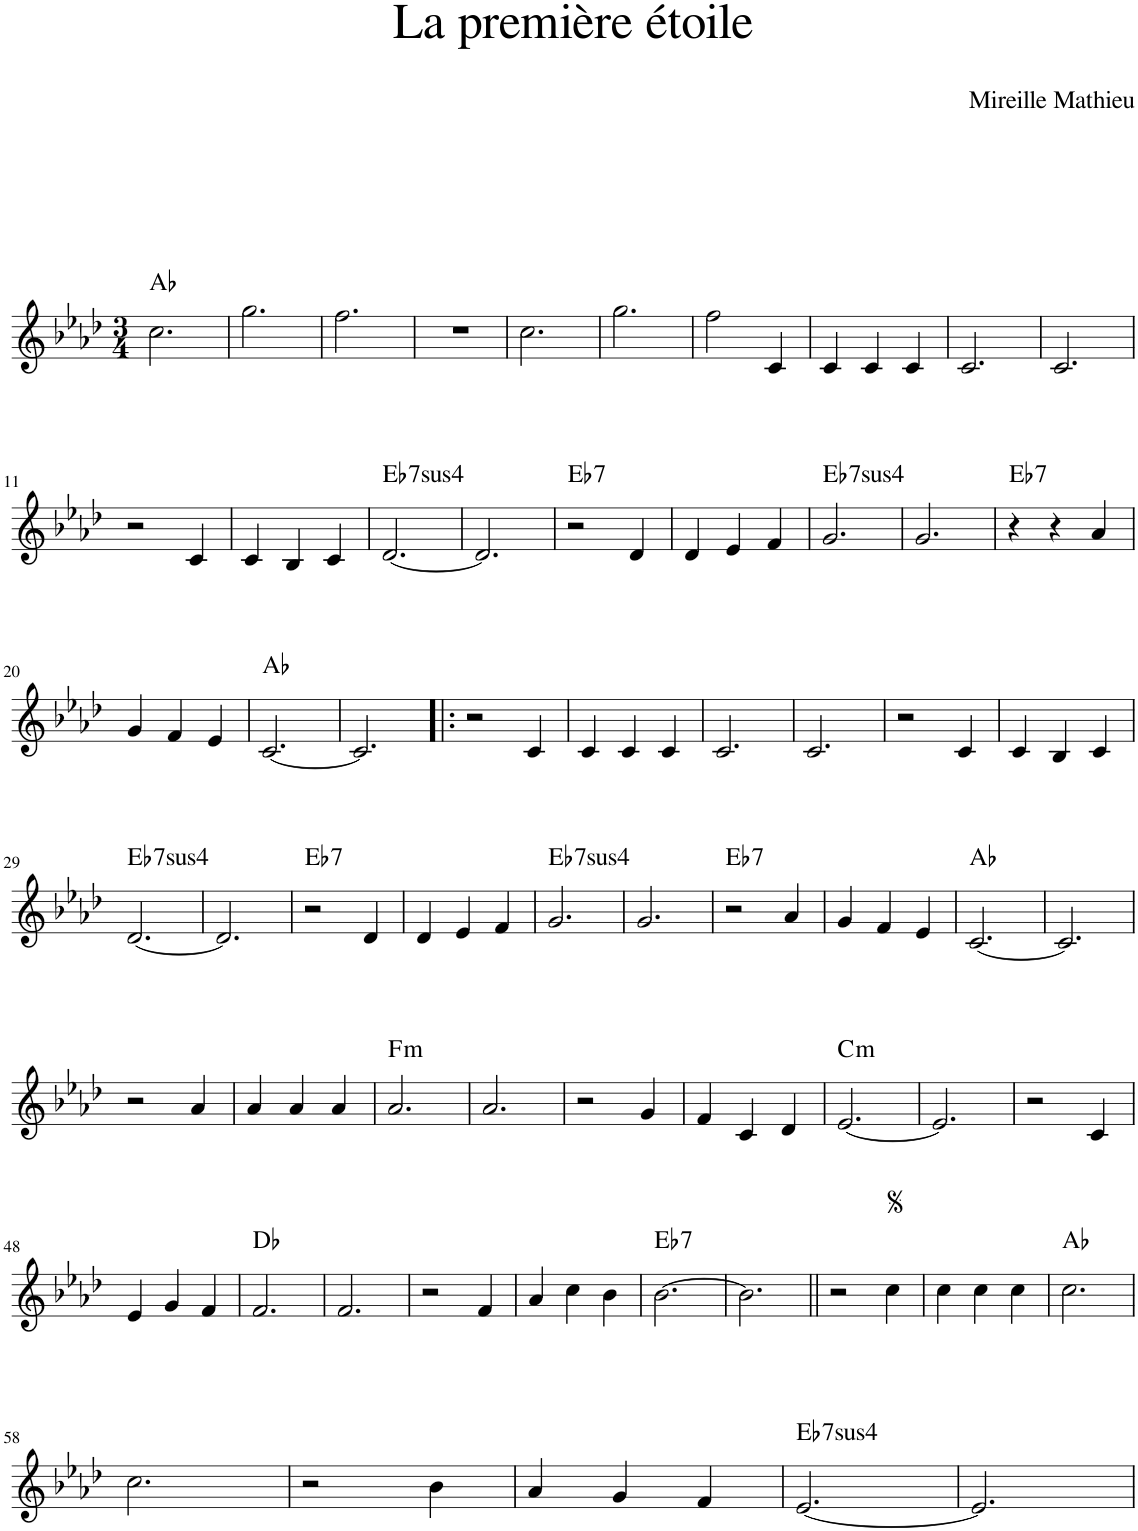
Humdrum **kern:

**kern	**harte
*part1	*part1
*staff1	*
*I"Piano	*
*I'Pno.	*
*clefG2	*
*k[b-e-a-d-]	*
*M3/4	*
=1	=1
2.cc\	Ab:maj
=2	=2
2.gg\	.
=3	=3
2.ff\	.
=4	=4
2.r	.
=5	=5
2.cc\	.
=6	=6
2.gg\	.
=7	=7
2ff\	.
4c/	.
=8	=8
4c/	.
4c/	.
4c/	.
=9	=9
2.c/	.
=10	=10
2.c/	.
!!LO:LB:g=z
=11	=11
2r	.
4c/	.
=12	=12
4c/	.
4B-/	.
4c/	.
=13	=13
!	!LO:H:kt=74
[2.d-/	Eb:sus4(7)
=14	=14
2.d-/]	.
=15	=15
!	!LO:H:kt=7
2r	Eb:7
4d-/	.
=16	=16
4d-/	.
4e-/	.
4f/	.
=17	=17
!	!LO:H:kt=74
2.g/	Eb:sus4(7)
=18	=18
2.g/	.
=19	=19
!	!LO:H:kt=7
4r	Eb:7
4r	.
4a-/	.
!!LO:LB:g=z
=20	=20
4g/	.
4f/	.
4e-/	.
=21	=21
[2.c/	Ab:maj
=22	=22
2.c/]	.
=23!|:	=23!|:
2r	.
4c/	.
=24	=24
4c/	.
4c/	.
4c/	.
=25	=25
2.c/	.
=26	=26
2.c/	.
=27	=27
2r	.
4c/	.
=28	=28
4c/	.
4B-/	.
4c/	.
!!LO:LB:g=z
=29	=29
!	!LO:H:kt=74
[2.d-/	Eb:sus4(7)
=30	=30
2.d-/]	.
=31	=31
!	!LO:H:kt=7
2r	Eb:7
4d-/	.
=32	=32
4d-/	.
4e-/	.
4f/	.
=33	=33
!	!LO:H:kt=74
2.g/	Eb:sus4(7)
=34	=34
2.g/	.
=35	=35
!	!LO:H:kt=7
2r	Eb:7
4a-/	.
=36	=36
4g/	.
4f/	.
4e-/	.
=37	=37
[2.c/	Ab:maj
=38	=38
2.c/]	.
!!LO:LB:g=z
=39	=39
2r	.
4a-/	.
=40	=40
4a-/	.
4a-/	.
4a-/	.
=41	=41
!	!LO:H:kt=m
2.a-/	F:min
=42	=42
2.a-/	.
=43	=43
2r	.
4g/	.
=44	=44
4f/	.
4c/	.
4d-/	.
=45	=45
!	!LO:H:kt=m
[2.e-/	C:min
=46	=46
2.e-/]	.
=47	=47
2r	.
4c/	.
!!LO:LB:g=z
=48	=48
4e-/	.
4g/	.
4f/	.
=49	=49
2.f/	Db:maj
=50	=50
2.f/	.
=51	=51
2r	.
4f/	.
=52	=52
4a-/	.
4cc\	.
4b-\	.
=53	=53
!	!LO:H:kt=7
[2.b-\	Eb:7
=54	=54
2.b-\]	.
=55||	=55||
2r	.
4cc\	.
=56	=56
4cc\	.
4cc\	.
4cc\	.
=57	=57
2.cc\	Ab:maj
!!LO:LB:g=z
=58	=58
2.cc\	.
=59	=59
2r	.
4b-\	.
=60	=60
4a-/	.
4g/	.
4f/	.
=61	=61
!	!LO:H:kt=74
[2.e-/	Eb:sus4(7)
=62	=62
2.e-/]	.
=	=
*-	*-
